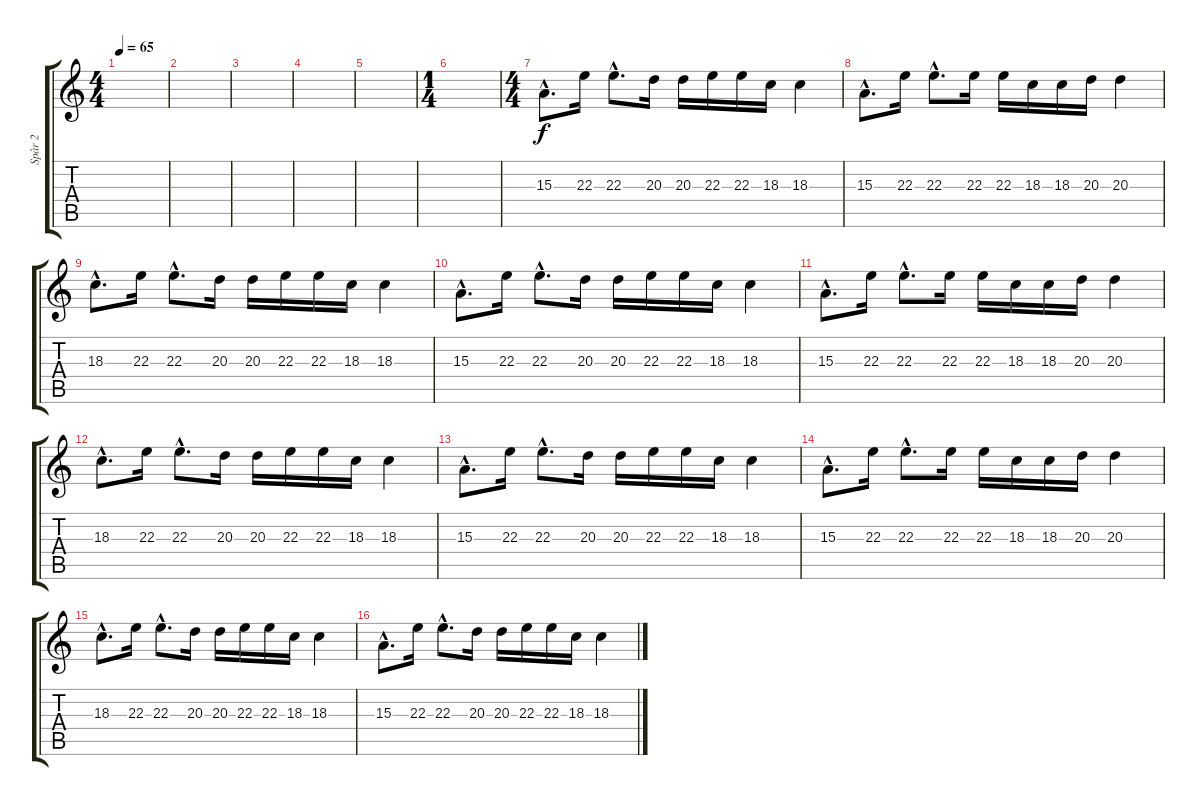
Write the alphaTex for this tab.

\track ("Spår 2" "Spår 2") {instrument lead1square}
\staff {score tabs}
\tuning (Eb4 Bb3 Gb3 Db3 Ab2 Eb2) {hide}
\ts (4 4)
\tempo 65
\clef g2
\ks c
|
|
|
|
|
\ts (1 4)
|
\ts (4 4)
15.3{hac}.8{d} 22.3.16 22.3{hac}.8{d} 20.3.16 20.3.16 22.3.16 22.3.16 18.3.16 18.3.4 |
15.3{hac}.8{d} 22.3.16 22.3{hac}.8{d} 22.3.16 22.3.16 18.3.16 18.3.16 20.3.16 20.3.4 |
18.3{hac}.8{d} 22.3.16 22.3{hac}.8{d} 20.3.16 20.3.16 22.3.16 22.3.16 18.3.16 18.3.4 |
15.3{hac}.8{d} 22.3.16 22.3{hac}.8{d} 20.3.16 20.3.16 22.3.16 22.3.16 18.3.16 18.3.4 |
15.3{hac}.8{d} 22.3.16 22.3{hac}.8{d} 22.3.16 22.3.16 18.3.16 18.3.16 20.3.16 20.3.4 |
18.3{hac}.8{d} 22.3.16 22.3{hac}.8{d} 20.3.16 20.3.16 22.3.16 22.3.16 18.3.16 18.3.4 |
15.3{hac}.8{d} 22.3.16 22.3{hac}.8{d} 20.3.16 20.3.16 22.3.16 22.3.16 18.3.16 18.3.4 |
15.3{hac}.8{d} 22.3.16 22.3{hac}.8{d} 22.3.16 22.3.16 18.3.16 18.3.16 20.3.16 20.3.4 |
18.3{hac}.8{d} 22.3.16 22.3{hac}.8{d} 20.3.16 20.3.16 22.3.16 22.3.16 18.3.16 18.3.4 |
15.3{hac}.8{d} 22.3.16 22.3{hac}.8{d} 20.3.16 20.3.16 22.3.16 22.3.16 18.3.16 18.3.4
